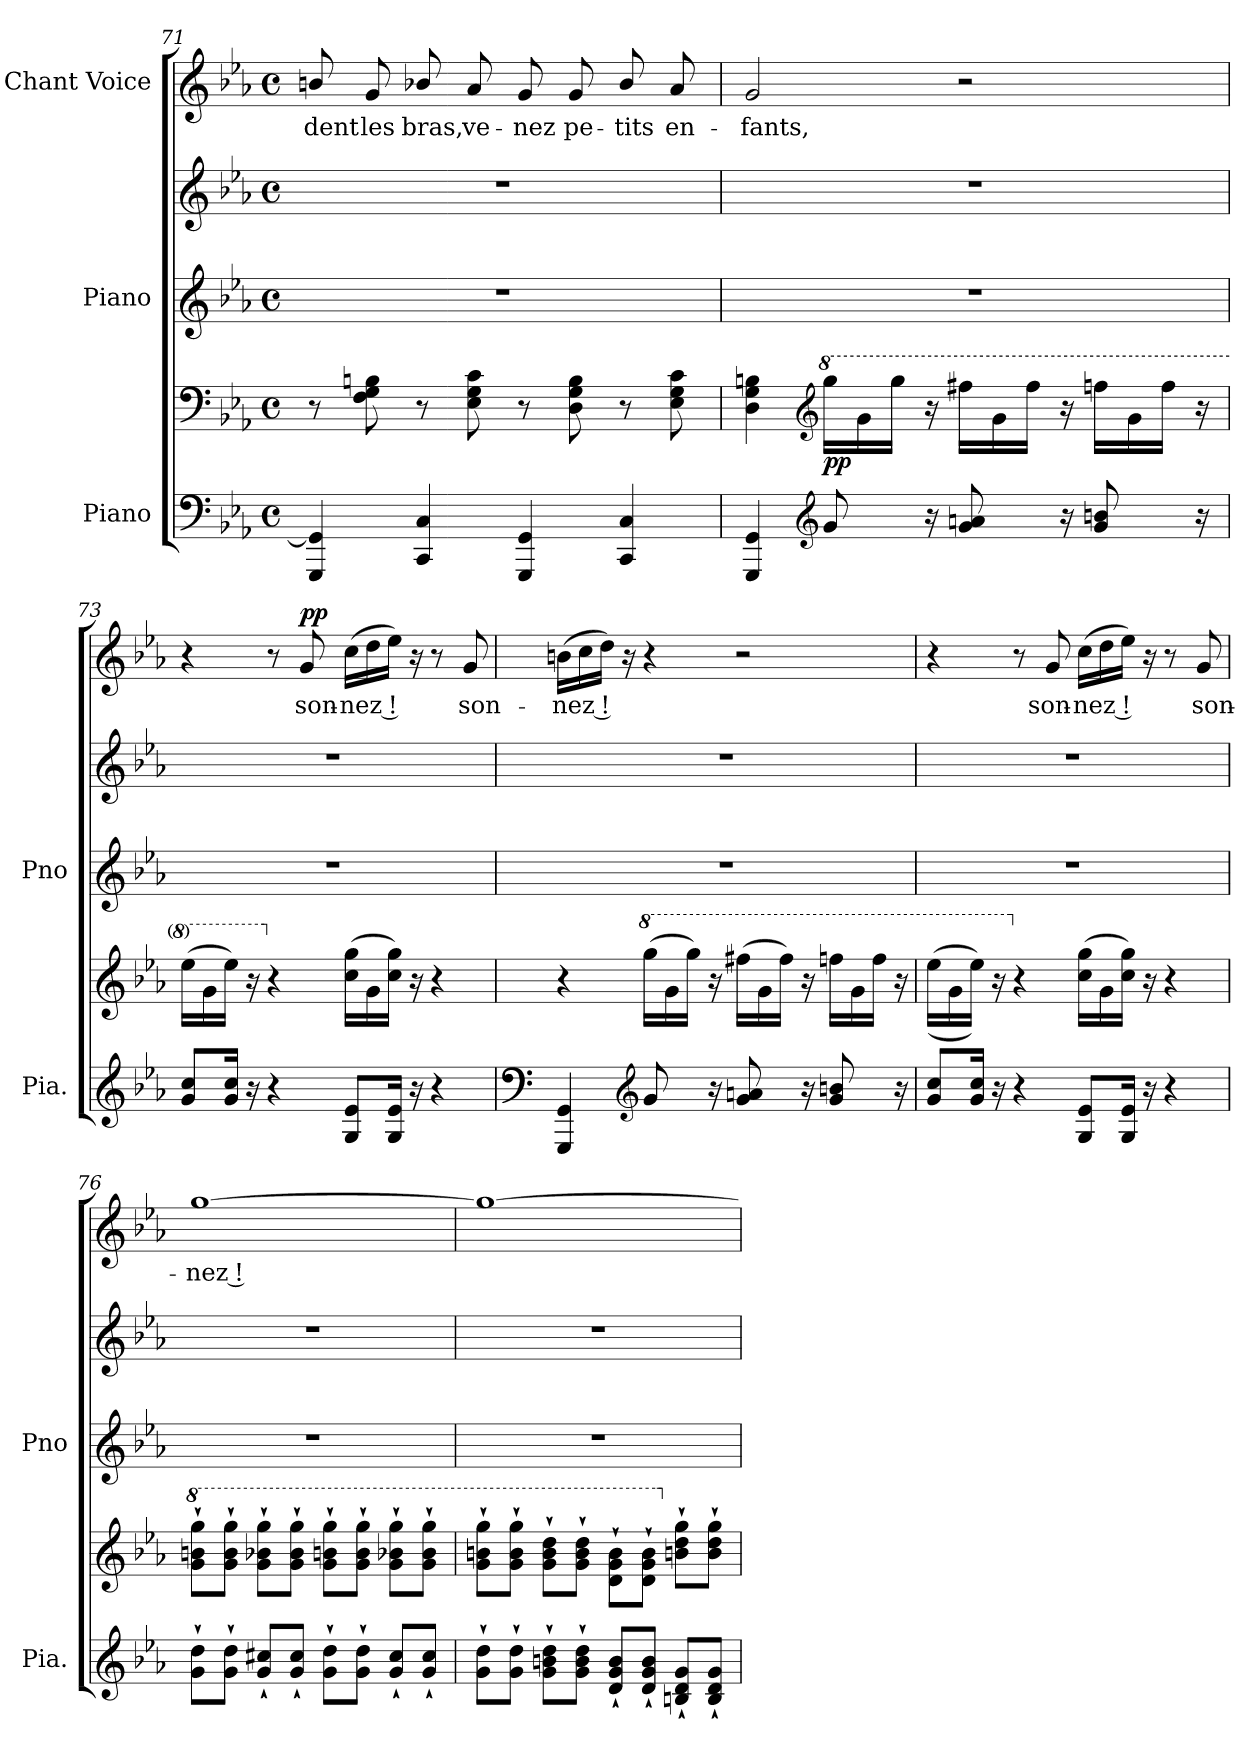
**kern	**kern	**dynam	**kern	**kern	**kern	**text	**dynam
*part3	*part3	*part3	*part2	*part2	*part1	*part1	*part1
*staff5	*staff4	*staff4/5	*staff3	*staff2	*staff1	*staff1	*staff1
*I"Piano	*	*	*I"Piano	*	*I"Chant Voice	*	*
*I'Pia.	*	*	*I'Pno	*	*	*	*
*clefF4	*clefF4	*	*clefG2	*clefG2	*clefG2	*	*
*k[b-e-a-]	*k[b-e-a-]	*	*k[b-e-a-]	*k[b-e-a-]	*k[b-e-a-]	*	*
*M4/4	*M4/4	*	*M4/4	*M4/4	*M4/4	*	*
*met(c)	*met(c)	*	*met(c)	*met(c)	*met(c)	*	*
=71	=71	=71	=71	=71	=71	=71	=71
4GGG 4GG]	8r	.	1r	1r	8bn/	-dent	.
.	8F 8G 8Bn	.	.	.	8g/	les	.
4CC 4C	8r	.	.	.	8b-X/	bras,	.
.	8E- 8G 8c	.	.	.	8a-/	ve-	.
4GGG 4GG	8r	.	.	.	8g/	-nez	.
.	8D 8G 8B	.	.	.	8g/	pe-	.
4CC 4C	8r	.	.	.	8b-/	-tits	.
.	8E- 8G 8c	.	.	.	8a-/	en-	.
=72	=72	=72	=72	=72	=72	=72	=72
4GGG 4GG	4D 4G 4Bn	.	1r	1r	2g/	-fants,	.
*clefG2	*clefG2	*	*	*	*	*	*
!LO:N:vis=8	!	!	!	!	!	!	!
*	*8va	*	*	*	*	*	*
!	!	!LO:DY:b	!	!	!	!	!
8.g	16ggg\LL	pp	.	.	.	.	.
.	16gg\	.	.	.	.	.	.
.	16ggg\JJ	.	.	.	.	.	.
16r	16r	.	.	.	.	.	.
!LO:N:vis=8	!	!	!	!	!	!	!
8.g 8.an	16fff#X\LL	.	.	.	2r	.	.
.	16gg\	.	.	.	.	.	.
.	16fff#\JJ	.	.	.	.	.	.
16r	16r	.	.	.	.	.	.
!LO:N:vis=8	!	!	!	!	!	!	!
8.g 8.bn	16fffn\LL	.	.	.	.	.	.
.	16gg\	.	.	.	.	.	.
.	16fff\JJ	.	.	.	.	.	.
16r	16r	.	.	.	.	.	.
=73	=73	=73	=73	=73	=73	=73	=73
8g/ 8cc/L	(16eee-\LL	.	1r	1r	4r	.	.
.	16gg\	.	.	.	.	.	.
16g/ 16cc/Jk	16eee-\JJ)	.	.	.	.	.	.
16r	16r	.	.	.	.	.	.
*	*X8va	*	*	*	*	*	*
4r	4r	.	.	.	8r	.	.
!	!	!	!	!	!	!	!LO:DY:a
.	.	.	.	.	8g/	son-	pp
8G/ 8e-/L	(16cc\ 16gg\LL	.	.	.	(16cc\LL	-nez !	.
.	16g\	.	.	.	16dd\	.	.
16G/ 16e-/Jk	16cc\ 16gg\JJ)	.	.	.	16ee-\JJ)	.	.
16r	16r	.	.	.	16r	.	.
4r	4r	.	.	.	8r	.	.
.	.	.	.	.	8g/	son-	.
=74	=74	=74	=74	=74	=74	=74	=74
*clefF4	*	*	*	*	*	*	*
4GGG 4GG	4r	.	1r	1r	(16bn\LL	-nez !	.
.	.	.	.	.	16cc\	.	.
.	.	.	.	.	16dd\JJ)	.	.
.	.	.	.	.	16r	.	.
*clefG2	*	*	*	*	*	*	*
!LO:N:vis=8	!	!	!	!	!	!	!
*	*8va	*	*	*	*	*	*
8.g	(16ggg\LL	.	.	.	4r	.	.
.	16gg\	.	.	.	.	.	.
.	16ggg\JJ)	.	.	.	.	.	.
16r	16r	.	.	.	.	.	.
!LO:N:vis=8	!	!	!	!	!	!	!
8.g 8.an	(16fff#X\LL	.	.	.	2r	.	.
.	16gg\	.	.	.	.	.	.
.	16fff#\JJ)	.	.	.	.	.	.
16r	16r	.	.	.	.	.	.
!LO:N:vis=8	!	!	!	!	!	!	!
8.g 8.bn	16fffn\LL	.	.	.	.	.	.
.	16gg\	.	.	.	.	.	.
.	16fff\JJ	.	.	.	.	.	.
16r	16r	.	.	.	.	.	.
=75	=75	=75	=75	=75	=75	=75	=75
8g/ 8cc/L	((16eee-\LL	.	1r	1r	4r	.	.
.	16gg\	.	.	.	.	.	.
16g/ 16cc/Jk	16eee-\JJ))	.	.	.	.	.	.
16r	16r	.	.	.	.	.	.
*	*X8va	*	*	*	*	*	*
4r	4r	.	.	.	8r	.	.
.	.	.	.	.	8g/	son-	.
8G/ 8e-/L	(16cc\ 16gg\LL	.	.	.	(16cc\LL	-nez !	.
.	16g\	.	.	.	16dd\	.	.
16G/ 16e-/Jk	16cc\ 16gg\JJ)	.	.	.	16ee-\JJ)	.	.
16r	16r	.	.	.	16r	.	.
4r	4r	.	.	.	8r	.	.
.	.	.	.	.	8g/	son-	.
=76	=76	=76	=76	=76	=76	=76	=76
*	*8va	*	*	*	*	*	*
8g`\ 8dd`\L	8gg`\ 8bbn`\ 8ggg`\L	.	1r	1r	[1gg	-nez !	.
8g`\ 8dd`\J	8gg`\ 8bb`\ 8ggg`\J	.	.	.	.	.	.
8g`/ 8cc#X`/L	8gg`\ 8bb-X`\ 8ggg`\L	.	.	.	.	.	.
8g`/ 8cc#`/J	8gg`\ 8bb-`\ 8ggg`\J	.	.	.	.	.	.
8g`\ 8dd`\L	8gg`\ 8bbn`\ 8ggg`\L	.	.	.	.	.	.
8g`\ 8dd`\J	8gg`\ 8bb`\ 8ggg`\J	.	.	.	.	.	.
8g`/ 8cc#`/L	8gg`\ 8bb-X`\ 8ggg`\L	.	.	.	.	.	.
8g`/ 8cc#`/J	8gg`\ 8bb-`\ 8ggg`\J	.	.	.	.	.	.
=77	=77	=77	=77	=77	=77	=77	=77
8g`\ 8dd`\L	8gg`\ 8bbn`\ 8ggg`\L	.	1r	1r	1gg_	.	.
8g`\ 8dd`\J	8gg`\ 8bb`\ 8ggg`\J	.	.	.	.	.	.
8g`\ 8bn`\ 8dd`\L	8gg`\ 8bb`\ 8ddd`\L	.	.	.	.	.	.
8g`\ 8b`\ 8dd`\J	8gg`\ 8bb`\ 8ddd`\J	.	.	.	.	.	.
8d`/ 8g`/ 8b`/L	8dd`\ 8gg`\ 8bb`\L	.	.	.	.	.	.
8d`/ 8g`/ 8b`/J	8dd`\ 8gg`\ 8bb`\J	.	.	.	.	.	.
*	*X8va	*	*	*	*	*	*
8Bn`/ 8d`/ 8g`/L	8bn`\ 8dd`\ 8gg`\L	.	.	.	.	.	.
8B`/ 8d`/ 8g`/J	8b`\ 8dd`\ 8gg`\J	.	.	.	.	.	.
=	=	=	=	=	=	=	=
*-	*-	*-	*-	*-	*-	*-	*-
